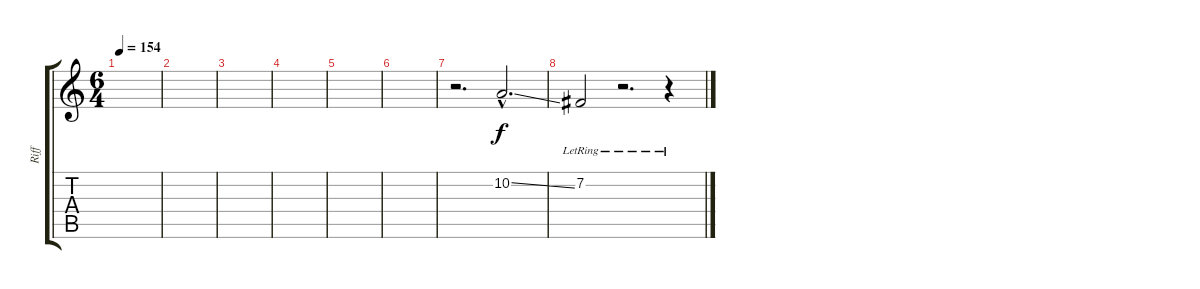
\track ("Riff" "Riff") {instrument clarinet}
\staff {score tabs}
\tuning (E4 B3 G3 D3 A2 E2) {hide}
\ts (6 4)
\tempo 154
\clef g2
\ks c
|
|
|
|
|
|
r.2{d} 10.2{ss hac}.2{d} |
7.2{lr}.2 r.2{d} r.4
